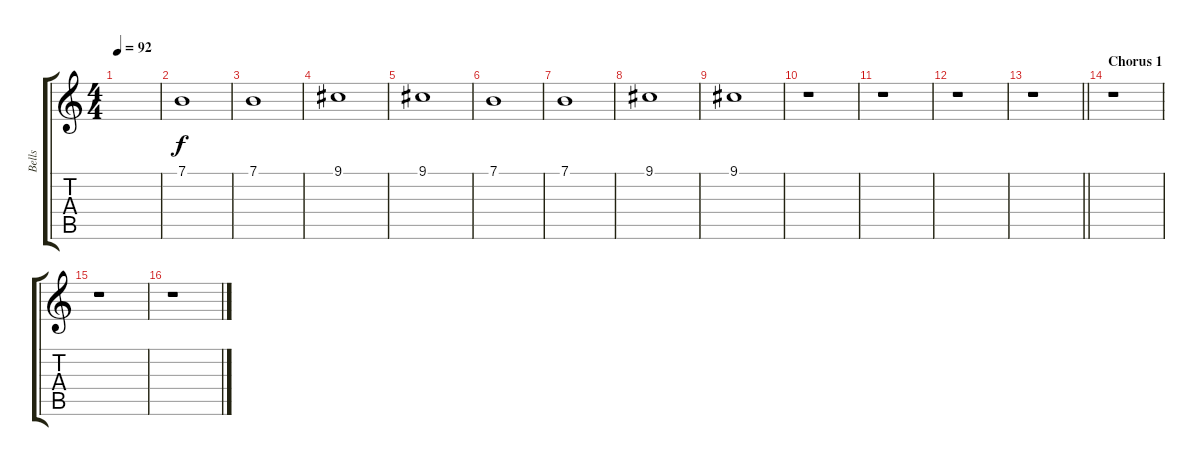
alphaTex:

\track ("Bells" "Bells") {instrument vibraphone}
\staff {score tabs}
\tuning (E4 B3 G3 D3 A2 E2) {hide}
\ts (4 4)
\tempo 92
\clef g2
\ks c
|
7.1.1 |
7.1.1 |
9.1.1 |
9.1.1 |
7.1.1 |
7.1.1 |
9.1.1 |
9.1.1 |
r.1 |
r.1 |
r.1 |
\barLineRight lightlight
r.1 |
\section ("" "Chorus 1")
r.1 |
r.1 |
r.1
